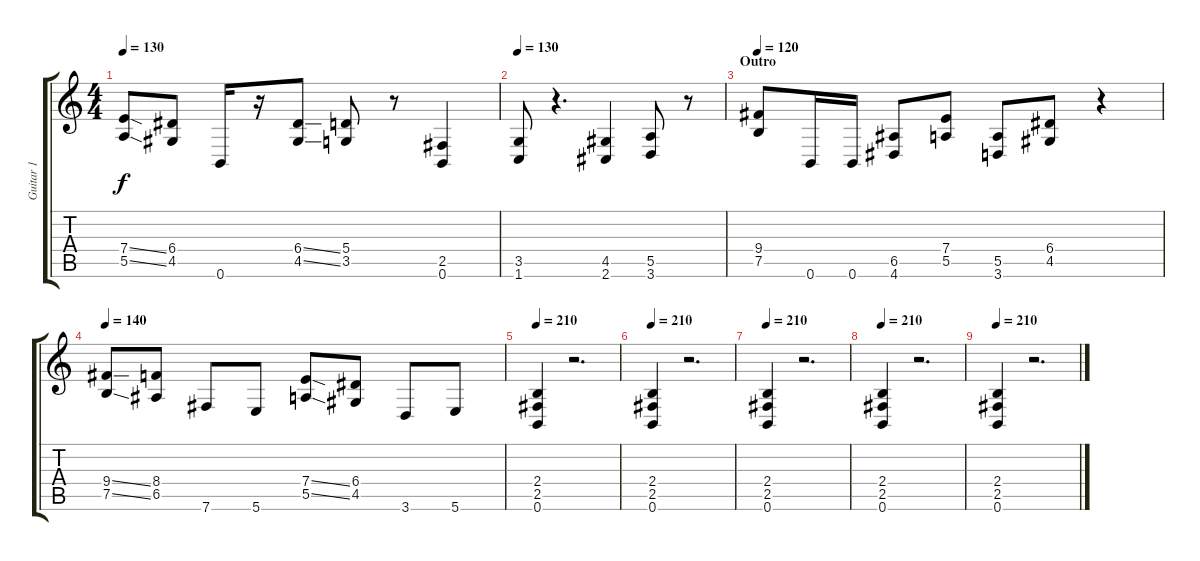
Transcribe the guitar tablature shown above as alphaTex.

\track ("Guitar 1" "Guitar 1") {instrument distortionguitar}
\staff {score tabs}
\tuning (B3 Gb3 D3 A2 E2 B1) {hide}
\ts (4 4)
\tempo 130
\clef g2
\ks c
(7.4{ss} 5.5{ss}).8{dy f} (6.4 4.5).8 0.6.16 r.16 (6.4{ss} 4.5{ss}).8 (5.4 3.5).8 r.8 (2.5 0.6).4 |
\tempo 130
(3.5 1.6).8 r.4{d} (4.5 2.6).4 (5.5 3.6).8 r.8 |
\section ("" "Outro")
\tempo 120
(9.4 7.5).8 0.6.16 0.6.16 (6.5 4.6).8 (7.4 5.5).8 (5.5 3.6).8 (6.4 4.5).8 r.4 |
\tempo 140
(9.4{ss} 7.5{ss}).8 (8.4 6.5).8 7.6.8 5.6.8 (7.4{ss} 5.5{ss}).8 (6.4 4.5).8 3.6.8 5.6.8 |
\tempo 210
(2.4 2.5 0.6).4 r.2{d} |
\tempo 210
(2.4 2.5 0.6).4 r.2{d} |
\tempo 210
(2.4 2.5 0.6).4 r.2{d} |
\tempo 210
(2.4 2.5 0.6).4 r.2{d} |
\tempo 210
(2.4 2.5 0.6).4 r.2{d}
